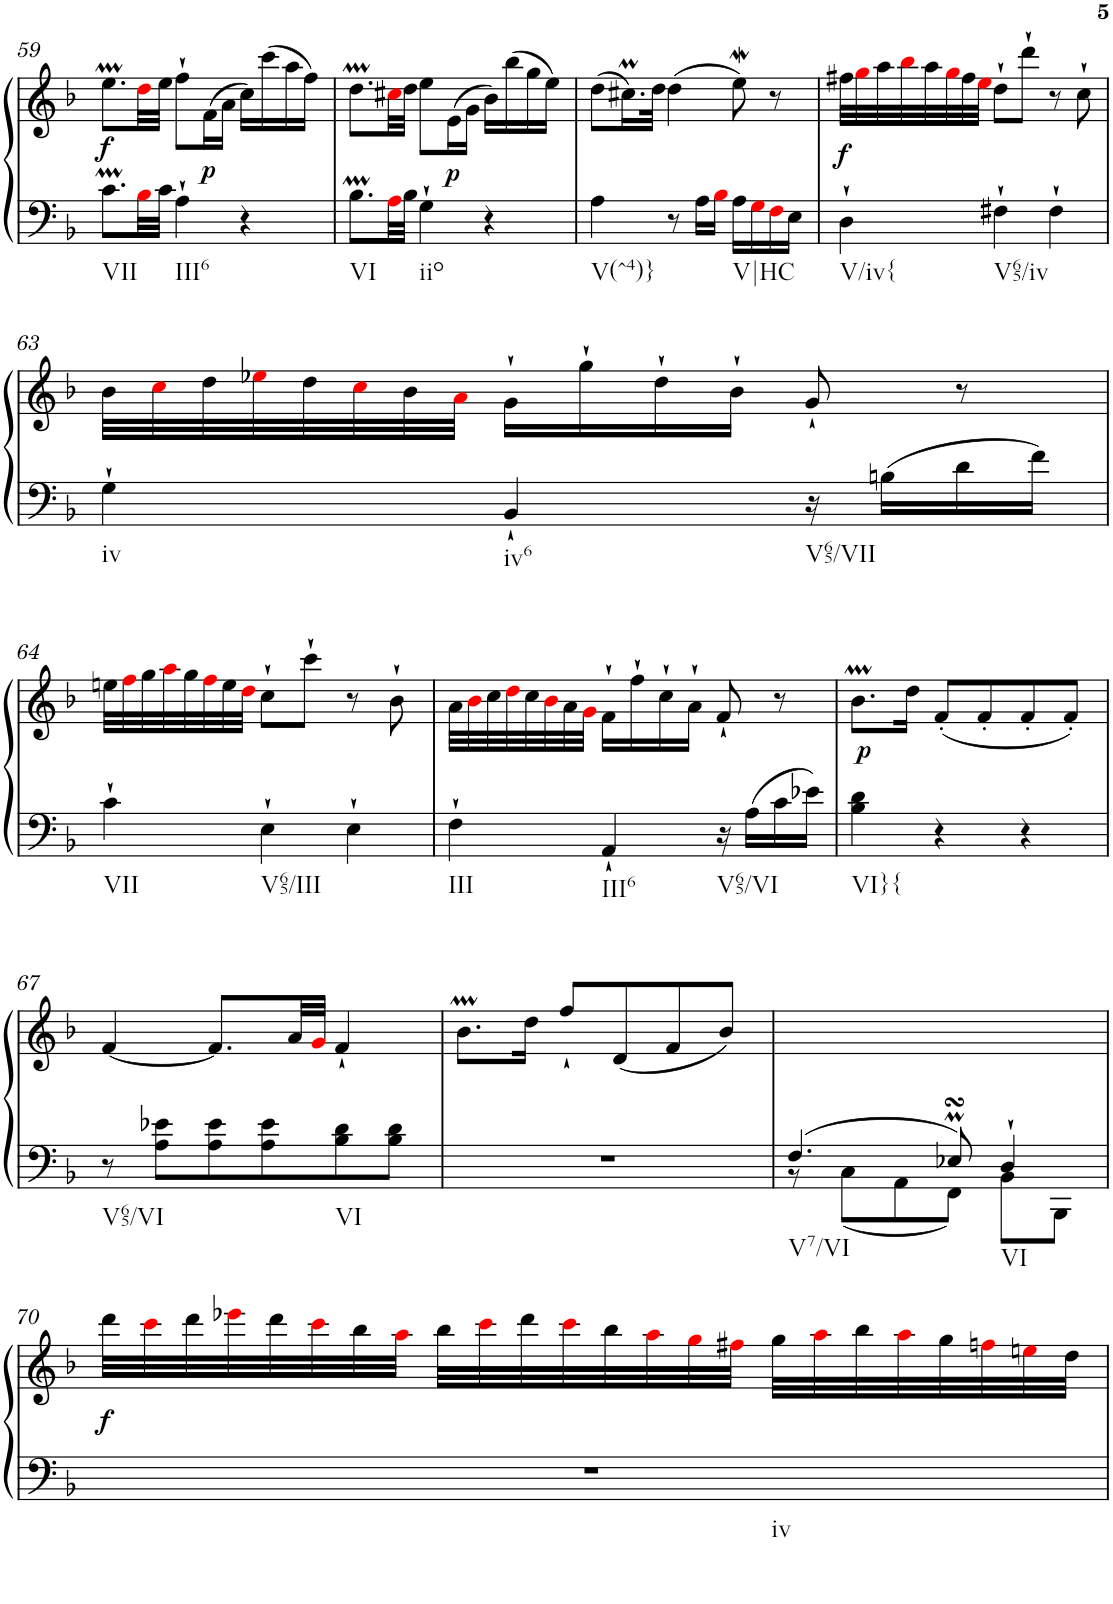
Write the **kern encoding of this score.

**kern	**kern	**dynam
*part1	*part1	*part1
*staff2	*staff1	*staff1/2
*I"Harpsichord	*	*
*I'Hch.	*	*
!!LO:PB:g=z
*clefF4	*clefG2	*
*k[b-]	*k[b-]	*
*F:	*F:	*
*M3/4	*M3/4	*
=59	=59	=59
!LO:TX:b:t=VII	!	!
!	!	!LO:DY:b
8.cM\L	8.eem\L	f
32B-i\LL	32ddi\LL	.
32c\JJJ	32ee\JJJ	.
!LO:TX:b:t=III6	!	!
4A`\	8ff`\L	.
!	!	!LO:DY:b
.	(>16f\L	p
.	16a\JJ	.
4r	16cc\LL)	.
.	(>16ccc\	.
.	16aa\	.
.	16ff\JJ)	.
=60	=60	=60
!LO:TX:b:t=VI	!	!
8.B-M\L	8.ddM\L	.
32Ai\LL	32cc#Xi\LL	.
32B-\JJJ	32dd\JJJ	.
!LO:TX:b:t=iio	!	!
4G`\	8ee\L	.
!	!	!LO:DY:b
.	(>16e\L	p
.	16g\JJ	.
4r	16b-\LL)	.
.	(>16bb-\	.
.	16gg\	.
.	16ee\JJ)	.
=61	=61	=61
!LO:TX:b:t=V(^4)}	!	!
4A\	(>8dd\L	.
.	16.cc#Xm\L)	.
.	32dd\JJk	.
8r	(>4dd\	.
16A\LL	.	.
16B-i\JJ	.	.
!LO:TX:b:t=V|HC	!	!
16A\LL	8eeW\)	.
16Gi\	.	.
16Fi\	8r	.
16E\JJ	.	.
=62	=62	=62
!LO:TX:b:t=V/iv{	!	!
!	!	!LO:DY:b
4D`\	32ff#X\LLL	f
.	32ggi\	.
.	32aa\	.
.	32bb-i\	.
.	32aa\	.
.	32ggi\	.
.	32ff#\	.
.	32eei\JJJ	.
!LO:TX:b:t=V65/iv	!	!
4F#X`\	8dd`\L	.
.	8ddd`\J	.
4F#`\	8r	.
.	8cc`\	.
!!LO:LB:g=z
=63	=63	=63
!LO:TX:b:t=iv	!	!
4G`\	32b-\LLL	.
.	32cci\	.
.	32dd\	.
.	32ee-Xi\	.
.	32dd\	.
.	32cci\	.
.	32b-\	.
.	32ai\JJJ	.
!LO:TX:b:t=iv6	!	!
4BB-`/	16g`\LL	.
.	16gg`\	.
.	16dd`\	.
.	16b-`\JJ	.
!LO:TX:b:t=V65/VII	!	!
16r	8g`/	.
16Bn\LL	.	.
16d\	8r	.
16f\JJ	.	.
!!LO:LB:g=z
=64	=64	=64
!LO:TX:b:t=VII	!	!
4c`\	32een\LLL	.
.	32ffi\	.
.	32gg\	.
.	32aai\	.
.	32gg\	.
.	32ffi\	.
.	32ee\	.
.	32ddi\JJJ	.
!LO:TX:b:t=V65/III	!	!
4E`\	8cc`\L	.
.	8ccc`\J	.
4E`\	8r	.
.	8b-`\	.
=65	=65	=65
!LO:TX:b:t=III	!	!
4F`\	32a\LLL	.
.	32b-i\	.
.	32cc\	.
.	32ddi\	.
.	32cc\	.
.	32b-i\	.
.	32a\	.
.	32gi\JJJ	.
!LO:TX:b:t=III6	!	!
4AA`/	16f`\LL	.
.	16ff`\	.
.	16cc`\	.
.	16a`\JJ	.
!LO:TX:b:t=V65/VI	!	!
16r	8f`/	.
16A\LL	.	.
16c\	8r	.
16e-X\JJ	.	.
=66	=66	=66
!LO:TX:b:t=VI}{	!	!
!	!	!LO:DY:b
4B-\ 4d\	8.b-M\L	p
.	16dd\Jk	.
4r	(<8f'/L	.
.	8f'/	.
4r	8f'/	.
.	8f'/J)	.
!!LO:LB:g=z
=67	=67	=67
!LO:TX:b:t=V65/VI	!	!
8r	[4f/	.
8A\ 8e-X\L	.	.
8A\ 8e-\	8.f/L]	.
8A\ 8e-\	.	.
.	32a/LL	.
.	32gi/JJJ	.
!LO:TX:b:t=VI	!	!
8B-\ 8d\	4f`/	.
8B-\ 8d\J	.	.
=68	=68	=68
2.r	8.b-M\L	.
.	16dd\Jk	.
.	8ff`</L	.
.	(<8d/	.
.	8f/	.
.	8b-/J)	.
=69	=69	=69
*^	*	*
!LO:TX:b:t=V7/VI	!	!	!
4.F/	8r	2.ryy	.
.	8C\L	.	.
.	8AA\	.	.
8E-XMsSSs/	8FF\J	.	.
!LO:TX:b:t=VI	!	!	!
4D`/	8BB-\L	.	.
.	8BBB-\J	.	.
!!LO:LB:g=z
=70	=70	=70	=70
!LO:TX:b:t=iv	!	!	!
!	!	!	!LO:DY:b
*v	*v	*	*
2.r	32ddd\LLL	f
.	32ccci\	.
.	32ddd\	.
.	32eee-Xi\	.
.	32ddd\	.
.	32ccci\	.
.	32bb-\	.
.	32aai\JJJ	.
.	32bb-\LLL	.
.	32ccci\	.
.	32ddd\	.
.	32ccci\	.
.	32bb-\	.
.	32aai\	.
.	32ggi\	.
.	32ff#Xi\JJJ	.
.	32gg\LLL	.
.	32aai\	.
.	32bb-\	.
.	32aai\	.
.	32gg\	.
.	32ffni\	.
.	32eeni\	.
.	32dd\JJJ	.
=	=	=
*-	*-	*-
